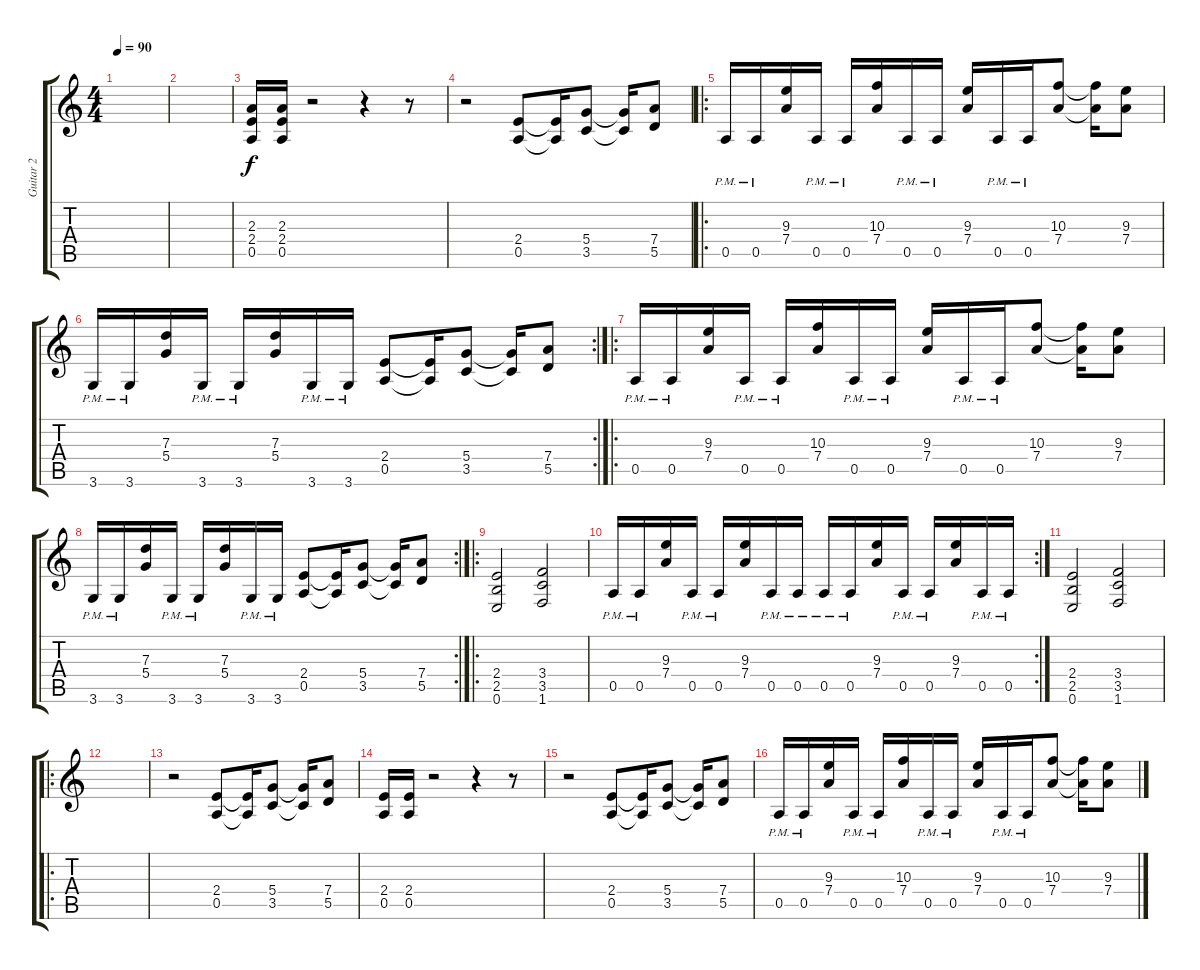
\track ("Guitar 2" "Guitar 2") {instrument distortionguitar}
\staff {score tabs}
\tuning (E4 B3 G3 D3 A2 E2) {hide}
\ts (4 4)
\tempo 90
\clef g2
\ks c
|
|
(2.3 2.4 0.5).16 (2.3 2.4 0.5).16 r.2 r.4 r.8 |
r.2 (2.4 0.5).8 (2.4{t} 0.5{t}).16 (5.4 3.5).8 (5.4{t} 3.5{t}).16 (7.4 5.5).8 |
\ro
0.5{pm}.16 0.5{pm}.16 (9.3 7.4).16 0.5{pm}.16 0.5{pm}.16 (10.3 7.4).16 0.5{pm}.16 0.5{pm}.16 (9.3 7.4).16 0.5{pm}.16 0.5{pm}.16 (10.3 7.4).8 (10.3{t} 7.4{t}).16 (9.3 7.4).8 |
\rc 2
3.6{pm}.16 3.6{pm}.16 (7.3 5.4).16 3.6{pm}.16 3.6{pm}.16 (7.3 5.4).16 3.6{pm}.16 3.6{pm}.16 (2.4 0.5).8 (2.4{t} 0.5{t}).16 (5.4 3.5).8 (5.4{t} 3.5{t}).16 (7.4 5.5).8 |
\ro
0.5{pm}.16 0.5{pm}.16 (9.3 7.4).16 0.5{pm}.16 0.5{pm}.16 (10.3 7.4).16 0.5{pm}.16 0.5{pm}.16 (9.3 7.4).16 0.5{pm}.16 0.5{pm}.16 (10.3 7.4).8 (10.3{t} 7.4{t}).16 (9.3 7.4).8 |
\rc 2
3.6{pm}.16 3.6{pm}.16 (7.3 5.4).16 3.6{pm}.16 3.6{pm}.16 (7.3 5.4).16 3.6{pm}.16 3.6{pm}.16 (2.4 0.5).8 (2.4{t} 0.5{t}).16 (5.4 3.5).8 (5.4{t} 3.5{t}).16 (7.4 5.5).8 |
\ro
(2.4 2.5 0.6).2 (3.4 3.5 1.6).2 |
\rc 2
0.5{pm}.16 0.5{pm}.16 (9.3 7.4).16 0.5{pm}.16 0.5{pm}.16 (9.3 7.4).16 0.5{pm}.16 0.5{pm}.16 0.5{pm}.16 0.5{pm}.16 (9.3 7.4).16 0.5{pm}.16 0.5{pm}.16 (9.3 7.4).16 0.5{pm}.16 0.5{pm}.16 |
(2.4 2.5 0.6).2 (3.4 3.5 1.6).2 |
\ro
|
r.2 (2.4 0.5).8 (2.4{t} 0.5{t}).16 (5.4 3.5).8 (5.4{t} 3.5{t}).16 (7.4 5.5).8 |
(2.4 0.5).16 (2.4 0.5).16 r.2 r.4 r.8 |
r.2 (2.4 0.5).8 (2.4{t} 0.5{t}).16 (5.4 3.5).8 (5.4{t} 3.5{t}).16 (7.4 5.5).8 |
0.5{pm}.16 0.5{pm}.16 (9.3 7.4).16 0.5{pm}.16 0.5{pm}.16 (10.3 7.4).16 0.5{pm}.16 0.5{pm}.16 (9.3 7.4).16 0.5{pm}.16 0.5{pm}.16 (10.3 7.4).8 (10.3{t} 7.4{t}).16 (9.3 7.4).8
